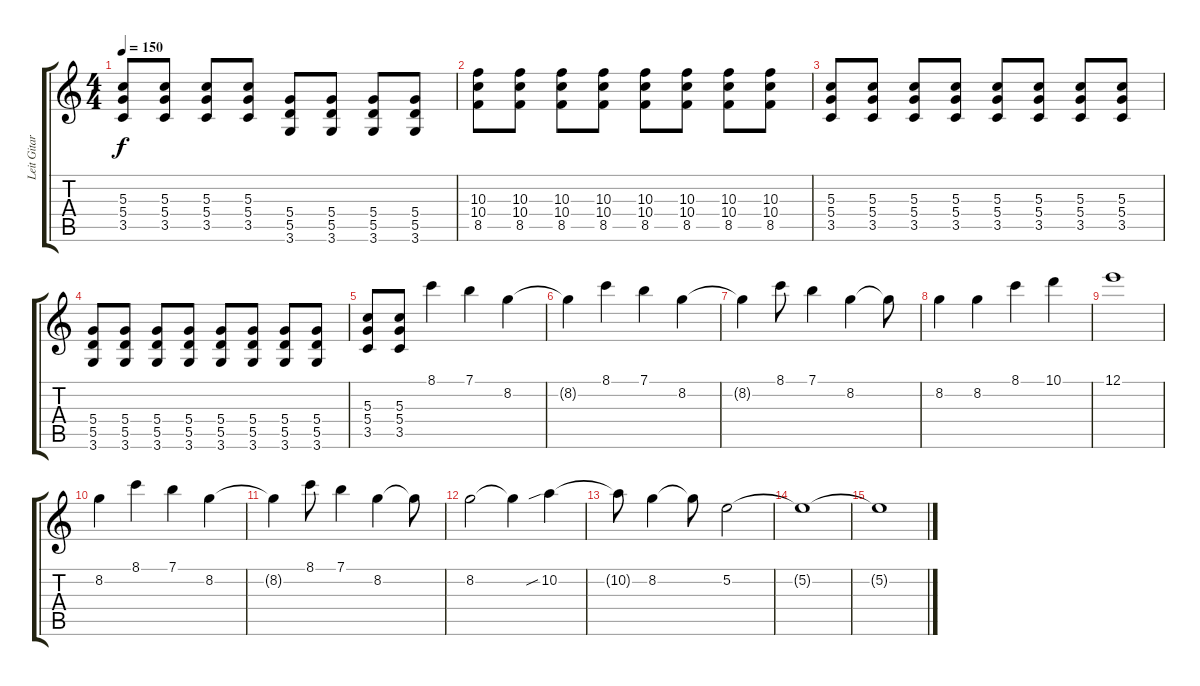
\track ("Leit Gitarre" "Leit Gitar") {instrument overdrivenguitar}
\staff {score tabs}
\tuning (E4 B3 G3 D3 A2 E2) {hide}
\ts (4 4)
\tempo 150
\clef g2
\ks c
(5.3 5.4 3.5).8{dy f} (5.3 5.4 3.5).8 (5.3 5.4 3.5).8 (5.3 5.4 3.5).8 (5.4 5.5 3.6).8 (5.4 5.5 3.6).8 (5.4 5.5 3.6).8 (5.4 5.5 3.6).8 |
(10.3 10.4 8.5).8 (10.3 10.4 8.5).8 (10.3 10.4 8.5).8 (10.3 10.4 8.5).8 (10.3 10.4 8.5).8 (10.3 10.4 8.5).8 (10.3 10.4 8.5).8 (10.3 10.4 8.5).8 |
(5.3 5.4 3.5).8 (5.3 5.4 3.5).8 (5.3 5.4 3.5).8 (5.3 5.4 3.5).8 (5.3 5.4 3.5).8 (5.3 5.4 3.5).8 (5.3 5.4 3.5).8 (5.3 5.4 3.5).8 |
(5.4 5.5 3.6).8 (5.4 5.5 3.6).8 (5.4 5.5 3.6).8 (5.4 5.5 3.6).8 (5.4 5.5 3.6).8 (5.4 5.5 3.6).8 (5.4 5.5 3.6).8 (5.4 5.5 3.6).8 |
(5.3 5.4 3.5).8 (5.3 5.4 3.5).8 8.1.4 7.1.4 8.2.4 |
8.2{t}.4 8.1.4 7.1.4 8.2.4 |
8.2{t}.4 8.1.8 7.1.4 8.2.4 8.2{t}.8 |
8.2.4 8.2.4 8.1.4 10.1.4 |
12.1.1 |
8.2.4 8.1.4 7.1.4 8.2.4 |
8.2{t}.4 8.1.8 7.1.4 8.2.4 8.2{t}.8 |
8.2.2 8.2{t}.4 10.2{sib}.4 |
10.2{t}.8 8.2.4 8.2{t}.8 5.2.2 |
5.2{t}.1 |
5.2{t}.1
